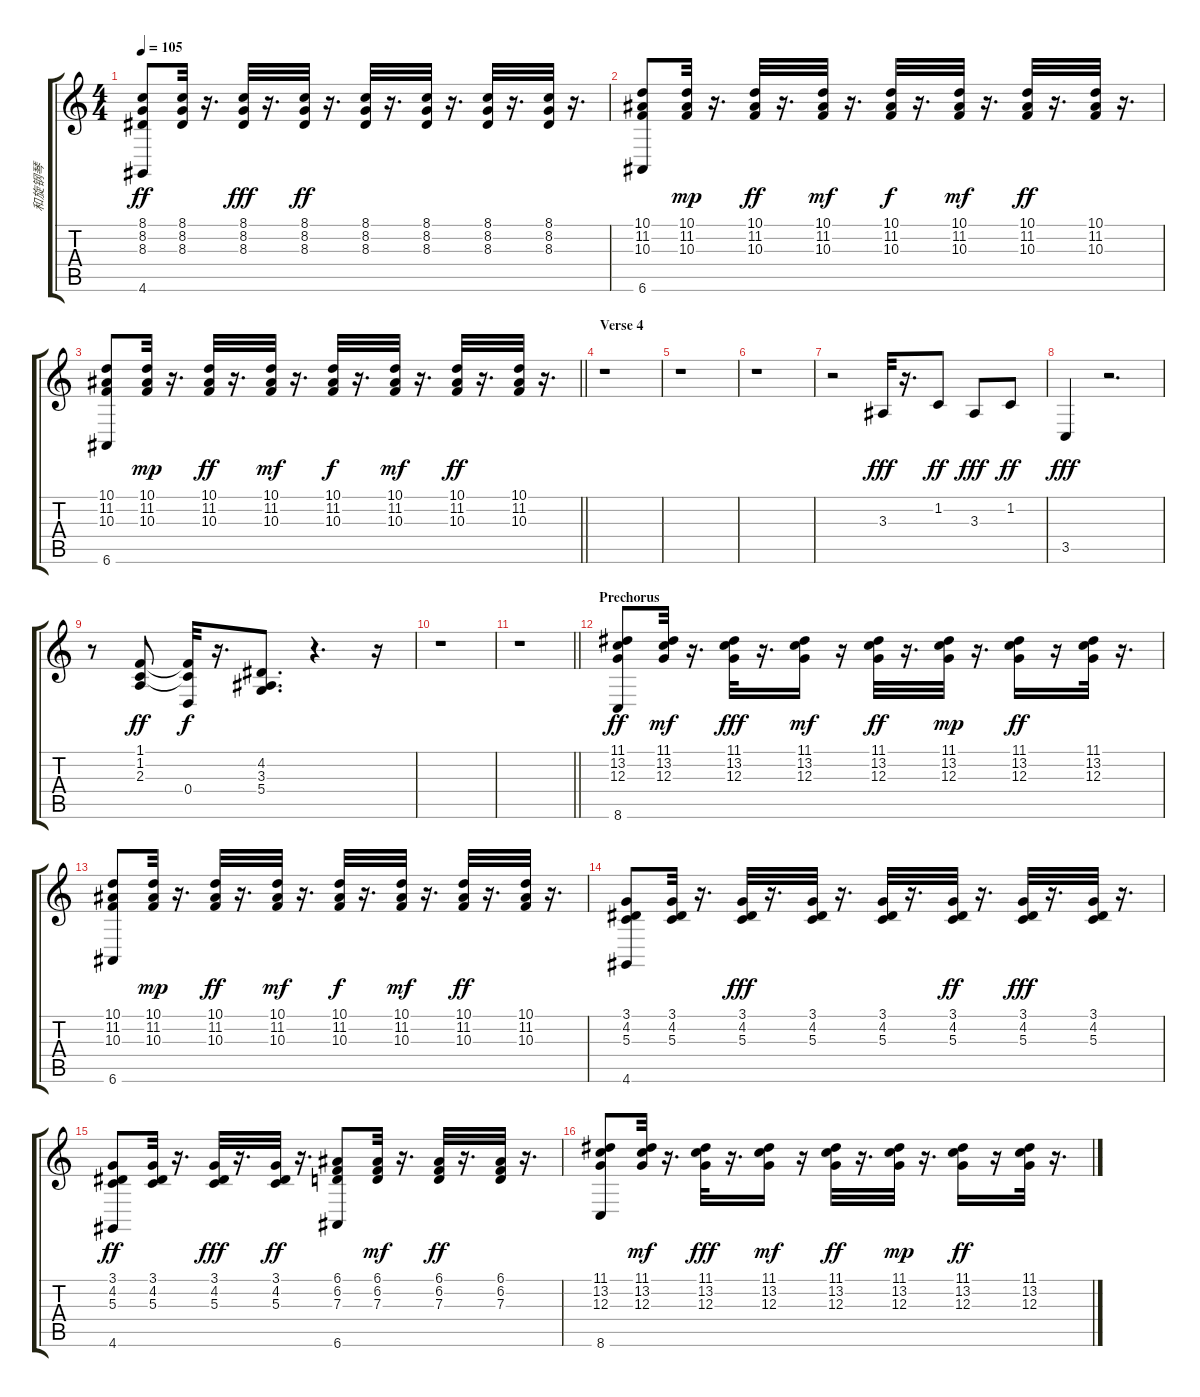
\track ("和旋钢琴" "和旋钢琴") {instrument acousticgrandpiano}
\staff {score tabs}
\tuning (E4 B3 G3 D3 A2 E2) {hide}
\ts (4 4)
\tempo 105
\clef g2
\ks c
(8.1 8.2 8.3 4.6).8{dy ff} (8.1 8.2 8.3).32 r.16{d} (8.1 8.2 8.3).32{dy fff} r.16{d} (8.1 8.2 8.3).32{dy ff} r.16{d} (8.1 8.2 8.3).32 r.16{d} (8.1 8.2 8.3).32 r.16{d} (8.1 8.2 8.3).32 r.16{d} (8.1 8.2 8.3).32 r.16{d} |
(10.1 11.2 10.3 6.6).8 (10.1 11.2 10.3).32{dy mp} r.16{d} (10.1 11.2 10.3).32{dy ff} r.16{d} (10.1 11.2 10.3).32{dy mf} r.16{d} (10.1 11.2 10.3).32{dy f} r.16{d} (10.1 11.2 10.3).32{dy mf} r.16{d} (10.1 11.2 10.3).32{dy ff} r.16{d} (10.1 11.2 10.3).32 r.16{d} |
\barLineRight lightlight
(10.1 11.2 10.3 6.6).8 (10.1 11.2 10.3).32{dy mp} r.16{d} (10.1 11.2 10.3).32{dy ff} r.16{d} (10.1 11.2 10.3).32{dy mf} r.16{d} (10.1 11.2 10.3).32{dy f} r.16{d} (10.1 11.2 10.3).32{dy mf} r.16{d} (10.1 11.2 10.3).32{dy ff} r.16{d} (10.1 11.2 10.3).32 r.16{d} |
\section ("" "Verse 4")
r.1 |
r.1 |
r.1 |
r.2 3.3.32{dy fff} r.16{d} 1.2.8{dy ff} 3.3.8{dy fff} 1.2.8{dy ff} |
3.5.4{dy fff} r.2{d} |
r.8 (1.1 1.2 2.3).8{dy ff} (1.1{t} 1.2{t} 0.4).32{dy f} r.16{d} (4.2 3.3 5.4).8{d} r.4{d} r.16 |
r.1 |
\barLineRight lightlight
r.1 |
\section ("" "Prechorus")
(11.1 13.2 12.3 8.6).8{dy ff} (11.1 13.2 12.3).32{dy mf} r.16{d} (11.1 13.2 12.3).32{dy fff} r.16{d} (11.1 13.2 12.3).16{dy mf} r.16 (11.1 13.2 12.3).32{dy ff} r.16{d} (11.1 13.2 12.3).32{dy mp} r.16{d} (11.1 13.2 12.3).16{dy ff} r.16 (11.1 13.2 12.3).32 r.16{d} |
(10.1 11.2 10.3 6.6).8 (10.1 11.2 10.3).32{dy mp} r.16{d} (10.1 11.2 10.3).32{dy ff} r.16{d} (10.1 11.2 10.3).32{dy mf} r.16{d} (10.1 11.2 10.3).32{dy f} r.16{d} (10.1 11.2 10.3).32{dy mf} r.16{d} (10.1 11.2 10.3).32{dy ff} r.16{d} (10.1 11.2 10.3).32 r.16{d} |
(3.1 4.2 5.3 4.6).8 (3.1 4.2 5.3).32 r.16{d} (3.1 4.2 5.3).32{dy fff} r.16{d} (3.1 4.2 5.3).32 r.16{d} (3.1 4.2 5.3).32 r.16{d} (3.1 4.2 5.3).32{dy ff} r.16{d} (3.1 4.2 5.3).32{dy fff} r.16{d} (3.1 4.2 5.3).32 r.16{d} |
(3.1 4.2 5.3 4.6).8{dy ff} (3.1 4.2 5.3).32 r.16{d} (3.1 4.2 5.3).32{dy fff} r.16{d} (3.1 4.2 5.3).32{dy ff} r.16{d} (6.1 6.2 7.3 6.6).8 (6.1 6.2 7.3).32{dy mf} r.16{d} (6.1 6.2 7.3).32{dy ff} r.16{d} (6.1 6.2 7.3).32 r.16{d} |
(11.1 13.2 12.3 8.6).8 (11.1 13.2 12.3).32{dy mf} r.16{d} (11.1 13.2 12.3).32{dy fff} r.16{d} (11.1 13.2 12.3).16{dy mf} r.16 (11.1 13.2 12.3).32{dy ff} r.16{d} (11.1 13.2 12.3).32{dy mp} r.16{d} (11.1 13.2 12.3).16{dy ff} r.16 (11.1 13.2 12.3).32 r.16{d}
